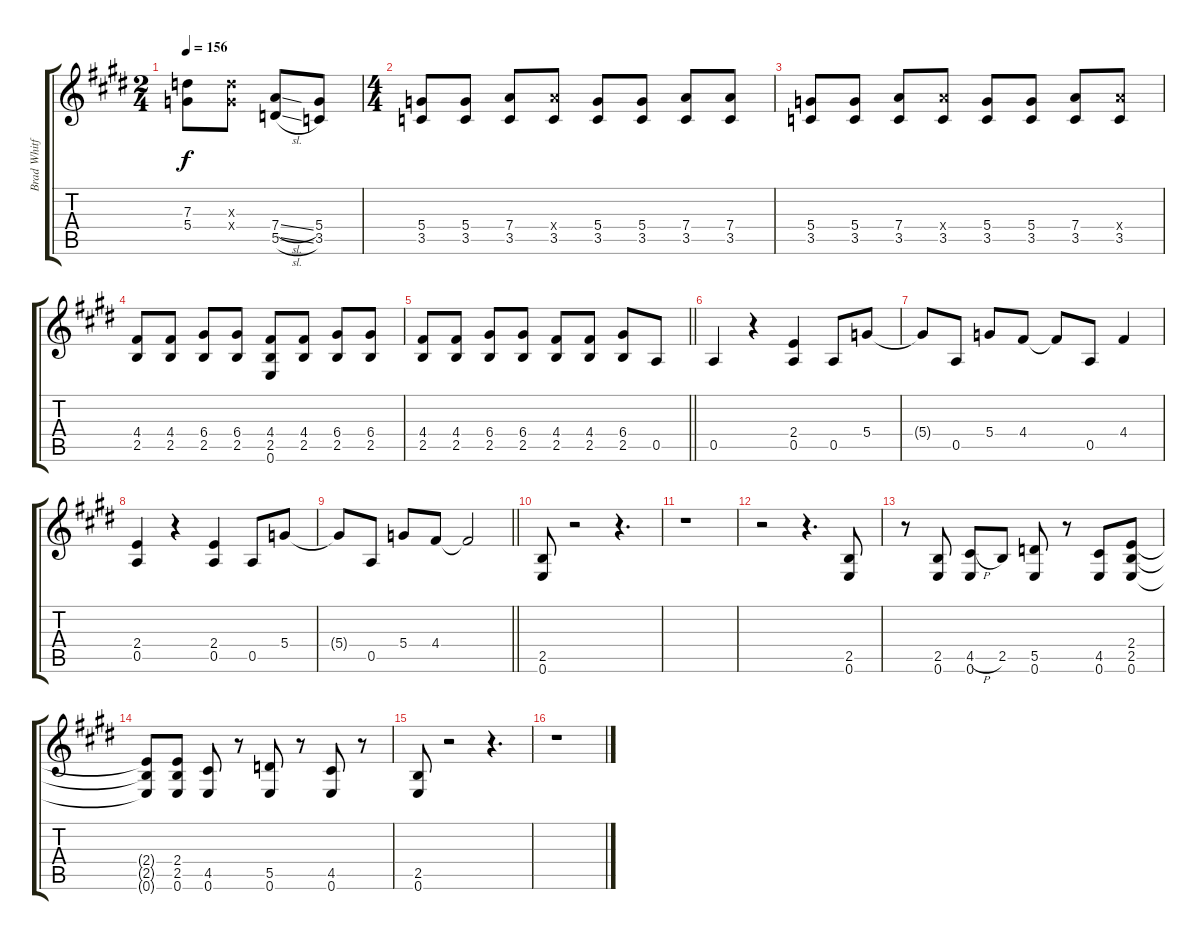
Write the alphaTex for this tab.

\track ("Brad Whitford" "Brad Whitf") {instrument overdrivenguitar}
\staff {score tabs}
\tuning (E4 B3 G3 D3 A2 E2) {hide}
\ts (2 4)
\tempo 156
\clef g2
\ks c#minor
(7.3 5.4).8{dy f} (7.3{x} 5.4{x}).8 (7.4{sl} 5.5{sl}).8 (5.4 3.5).8 |
\ts (4 4)
\ks e
(5.4 3.5).8 (5.4 3.5).8 (7.4 3.5).8 (7.4{x} 3.5).8 (5.4 3.5).8 (5.4 3.5).8 (7.4 3.5).8 (7.4 3.5).8 |
\ks c#minor
(5.4 3.5).8 (5.4 3.5).8 (7.4 3.5).8 (7.4{x} 3.5).8 (5.4 3.5).8 (5.4 3.5).8 (7.4 3.5).8 (7.4{x} 3.5).8 |
(4.4 2.5).8 (4.4 2.5).8 (6.4 2.5).8 (6.4 2.5).8 (4.4 2.5 0.6).8 (4.4 2.5).8 (6.4 2.5).8 (6.4 2.5).8 |
\barLineRight lightlight
(4.4 2.5).8 (4.4 2.5).8 (6.4 2.5).8 (6.4 2.5).8 (4.4 2.5).8 (4.4 2.5).8 (6.4 2.5).8 0.5.8 |
\ks e
0.5.4 r.4 (2.4 0.5).4 0.5.8 5.4.8 |
\ks c#minor
5.4{t}.8 0.5.8 5.4.8 4.4.8 4.4{t}.8 0.5.8 4.4.4 |
(2.4 0.5).4 r.4 (2.4 0.5).4 0.5.8 5.4.8 |
\barLineRight lightlight
5.4{t}.8 0.5.8 5.4.8 4.4.8 4.4{t}.2 |
\ks e
(2.5 0.6).8 r.2 r.4{d} |
\ks c#minor
r.1 |
r.2 r.4{d} (2.5 0.6).8 |
r.8 (2.5 0.6).8 (4.5{h} 0.6).8 2.5.8 (5.5 0.6).8 r.8 (4.5 0.6).8 (2.4 2.5 0.6).8 |
\ks e
(2.4{t} 2.5{t} 0.6{t}).8 (2.4 2.5 0.6).8 (4.5 0.6).8 r.8 (5.5 0.6).8 r.8 (4.5 0.6).8 r.8 |
\ks c#minor
(2.5 0.6).8 r.2 r.4{d} |
r.1
